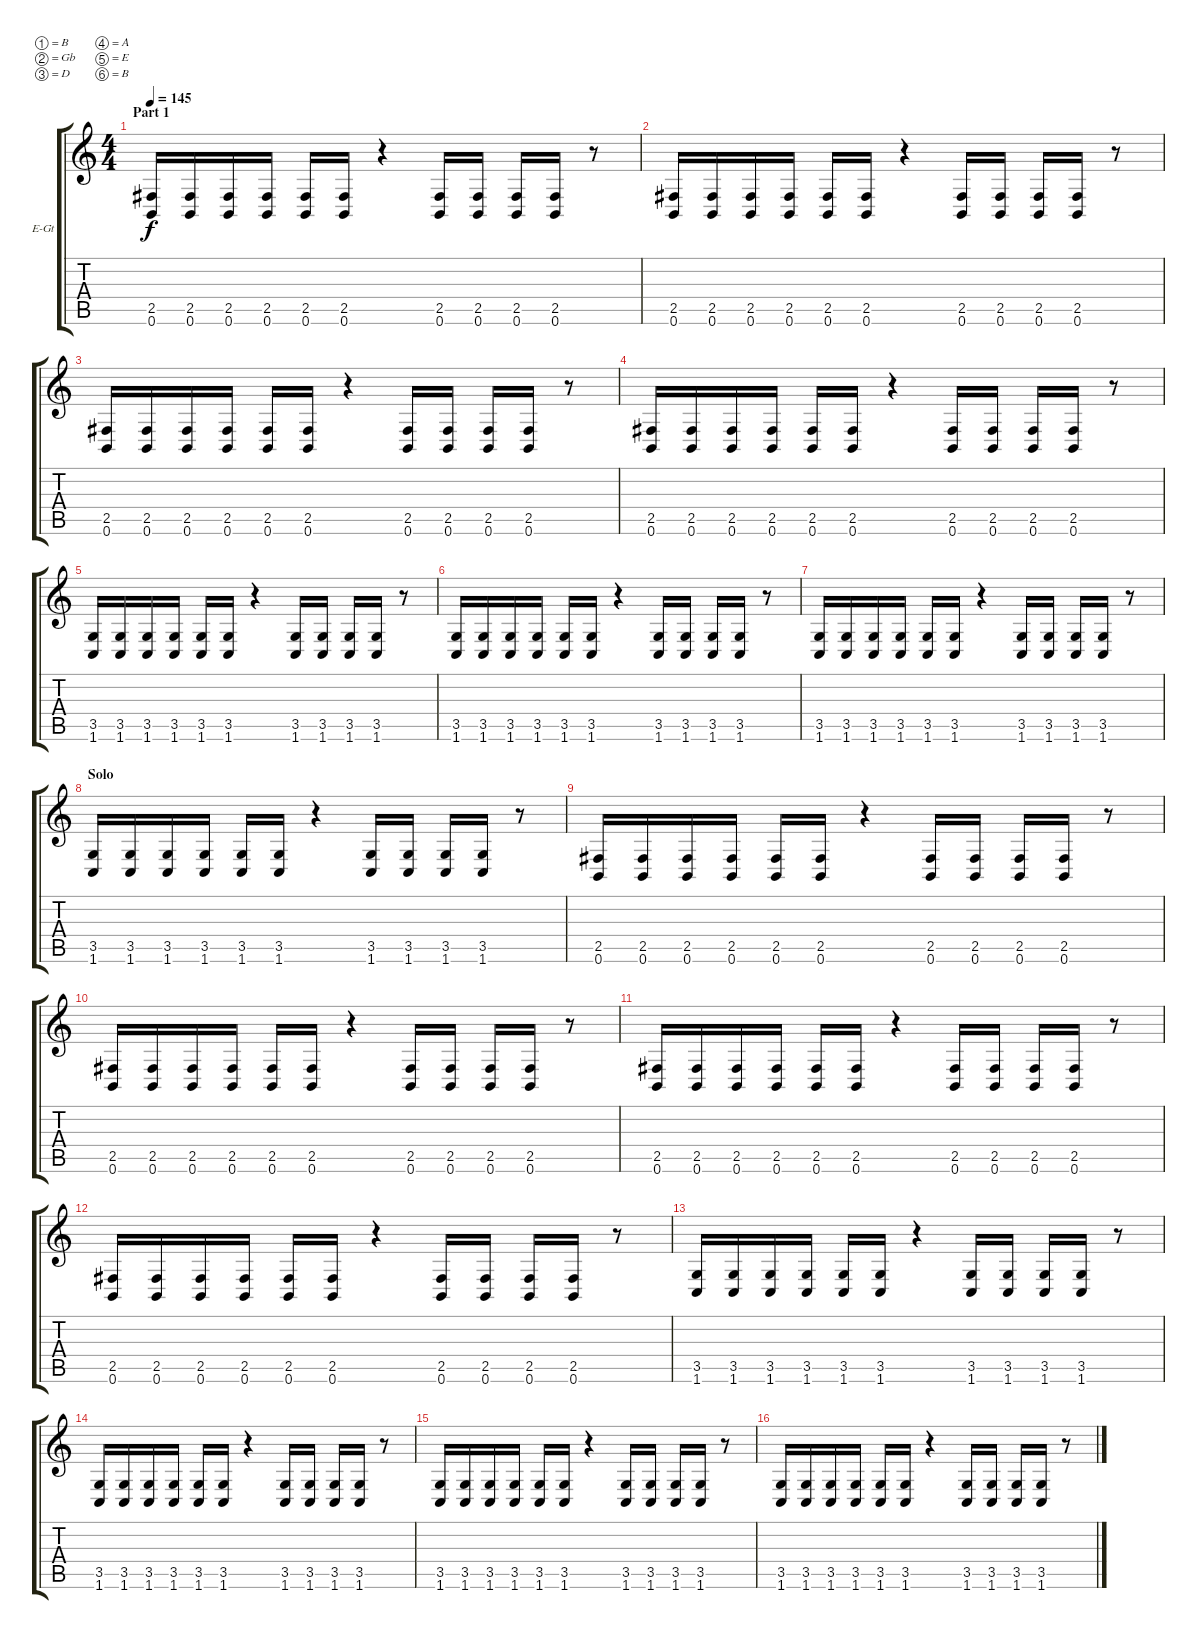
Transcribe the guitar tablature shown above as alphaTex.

\bracketExtendMode groupsimilarinstruments
\firstSystemTrackNameOrientation horizontal
\otherSystemsTrackNameOrientation horizontal
\track ("RG LEFT" "E-Gt") {instrument distortionguitar}
\staff {score tabs}
\tuning (B3 Gb3 D3 A2 E2 B1)
\ts (4 4)
\section ("" "Part 1")
\tempo 145
\clef g2
\ks c
(2.5 0.6).16{dy f instrument distortionguitar} (2.5 0.6).16 (2.5 0.6).16 (2.5 0.6).16 (2.5 0.6).16 (2.5 0.6).16 r.4 (2.5 0.6).16 (2.5 0.6).16 (2.5 0.6).16 (2.5 0.6).16 r.8 |
(2.5 0.6).16 (2.5 0.6).16 (2.5 0.6).16 (2.5 0.6).16 (2.5 0.6).16 (2.5 0.6).16 r.4 (2.5 0.6).16 (2.5 0.6).16 (2.5 0.6).16 (2.5 0.6).16 r.8 |
(2.5 0.6).16 (2.5 0.6).16 (2.5 0.6).16 (2.5 0.6).16 (2.5 0.6).16 (2.5 0.6).16 r.4 (2.5 0.6).16 (2.5 0.6).16 (2.5 0.6).16 (2.5 0.6).16 r.8 |
(2.5 0.6).16 (2.5 0.6).16 (2.5 0.6).16 (2.5 0.6).16 (2.5 0.6).16 (2.5 0.6).16 r.4 (2.5 0.6).16 (2.5 0.6).16 (2.5 0.6).16 (2.5 0.6).16 r.8 |
(3.5 1.6).16 (3.5 1.6).16 (3.5 1.6).16 (3.5 1.6).16 (3.5 1.6).16 (3.5 1.6).16 r.4 (3.5 1.6).16 (3.5 1.6).16 (3.5 1.6).16 (3.5 1.6).16 r.8 |
(3.5 1.6).16 (3.5 1.6).16 (3.5 1.6).16 (3.5 1.6).16 (3.5 1.6).16 (3.5 1.6).16 r.4 (3.5 1.6).16 (3.5 1.6).16 (3.5 1.6).16 (3.5 1.6).16 r.8 |
(3.5 1.6).16 (3.5 1.6).16 (3.5 1.6).16 (3.5 1.6).16 (3.5 1.6).16 (3.5 1.6).16 r.4 (3.5 1.6).16 (3.5 1.6).16 (3.5 1.6).16 (3.5 1.6).16 r.8 |
\section ("" "Solo")
(3.5 1.6).16 (3.5 1.6).16 (3.5 1.6).16 (3.5 1.6).16 (3.5 1.6).16 (3.5 1.6).16 r.4 (3.5 1.6).16 (3.5 1.6).16 (3.5 1.6).16 (3.5 1.6).16 r.8 |
(2.5 0.6).16 (2.5 0.6).16 (2.5 0.6).16 (2.5 0.6).16 (2.5 0.6).16 (2.5 0.6).16 r.4 (2.5 0.6).16 (2.5 0.6).16 (2.5 0.6).16 (2.5 0.6).16 r.8 |
(2.5 0.6).16 (2.5 0.6).16 (2.5 0.6).16 (2.5 0.6).16 (2.5 0.6).16 (2.5 0.6).16 r.4 (2.5 0.6).16 (2.5 0.6).16 (2.5 0.6).16 (2.5 0.6).16 r.8 |
(2.5 0.6).16 (2.5 0.6).16 (2.5 0.6).16 (2.5 0.6).16 (2.5 0.6).16 (2.5 0.6).16 r.4 (2.5 0.6).16 (2.5 0.6).16 (2.5 0.6).16 (2.5 0.6).16 r.8 |
(2.5 0.6).16 (2.5 0.6).16 (2.5 0.6).16 (2.5 0.6).16 (2.5 0.6).16 (2.5 0.6).16 r.4 (2.5 0.6).16 (2.5 0.6).16 (2.5 0.6).16 (2.5 0.6).16 r.8 |
(3.5 1.6).16 (3.5 1.6).16 (3.5 1.6).16 (3.5 1.6).16 (3.5 1.6).16 (3.5 1.6).16 r.4 (3.5 1.6).16 (3.5 1.6).16 (3.5 1.6).16 (3.5 1.6).16 r.8 |
(3.5 1.6).16 (3.5 1.6).16 (3.5 1.6).16 (3.5 1.6).16 (3.5 1.6).16 (3.5 1.6).16 r.4 (3.5 1.6).16 (3.5 1.6).16 (3.5 1.6).16 (3.5 1.6).16 r.8 |
(3.5 1.6).16 (3.5 1.6).16 (3.5 1.6).16 (3.5 1.6).16 (3.5 1.6).16 (3.5 1.6).16 r.4 (3.5 1.6).16 (3.5 1.6).16 (3.5 1.6).16 (3.5 1.6).16 r.8 |
(3.5 1.6).16 (3.5 1.6).16 (3.5 1.6).16 (3.5 1.6).16 (3.5 1.6).16 (3.5 1.6).16 r.4 (3.5 1.6).16 (3.5 1.6).16 (3.5 1.6).16 (3.5 1.6).16 r.8
